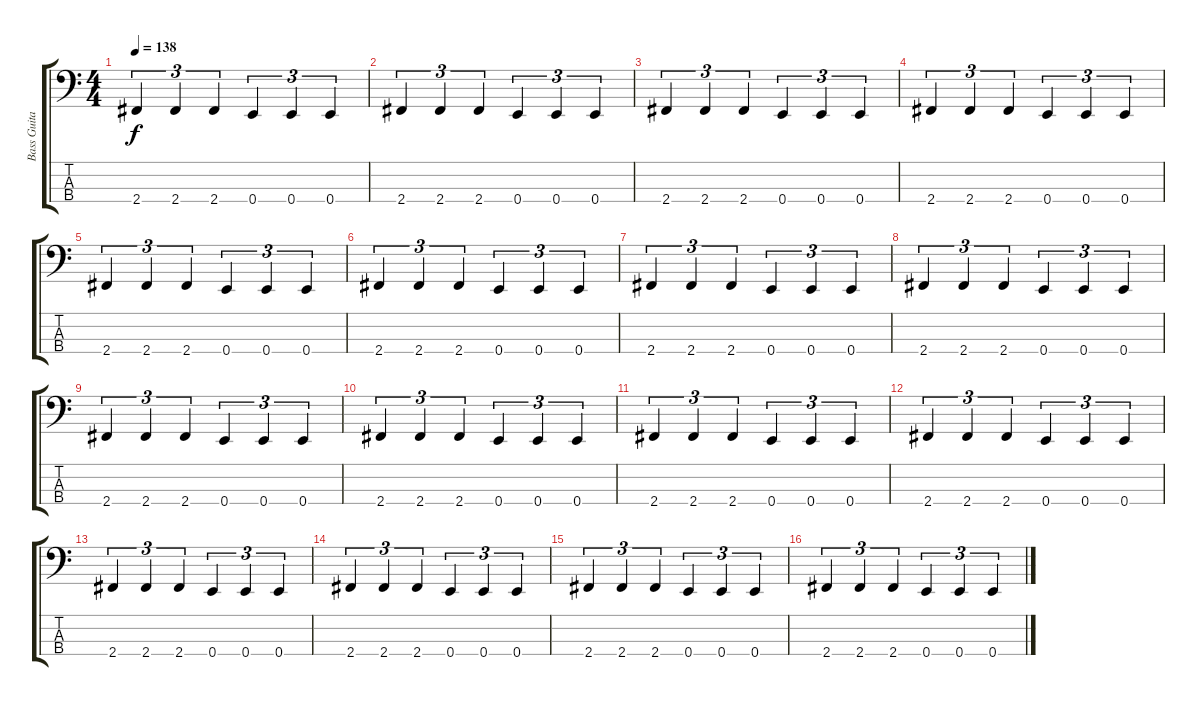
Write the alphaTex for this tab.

\track ("Bass Guitar" "Bass Guita") {instrument electricbasspick}
\staff {score tabs}
\tuning (G2 D2 A1 E1) {hide}
\ts (4 4)
\tempo 138
\clef f4
\ks c
2.4.4{tu (3 2) dy f} 2.4.4{tu (3 2)} 2.4.4{tu (3 2)} 0.4.4{tu (3 2)} 0.4.4{tu (3 2)} 0.4.4{tu (3 2)} |
2.4.4{tu (3 2)} 2.4.4{tu (3 2)} 2.4.4{tu (3 2)} 0.4.4{tu (3 2)} 0.4.4{tu (3 2)} 0.4.4{tu (3 2)} |
2.4.4{tu (3 2)} 2.4.4{tu (3 2)} 2.4.4{tu (3 2)} 0.4.4{tu (3 2)} 0.4.4{tu (3 2)} 0.4.4{tu (3 2)} |
2.4.4{tu (3 2)} 2.4.4{tu (3 2)} 2.4.4{tu (3 2)} 0.4.4{tu (3 2)} 0.4.4{tu (3 2)} 0.4.4{tu (3 2)} |
2.4.4{tu (3 2)} 2.4.4{tu (3 2)} 2.4.4{tu (3 2)} 0.4.4{tu (3 2)} 0.4.4{tu (3 2)} 0.4.4{tu (3 2)} |
2.4.4{tu (3 2)} 2.4.4{tu (3 2)} 2.4.4{tu (3 2)} 0.4.4{tu (3 2)} 0.4.4{tu (3 2)} 0.4.4{tu (3 2)} |
2.4.4{tu (3 2)} 2.4.4{tu (3 2)} 2.4.4{tu (3 2)} 0.4.4{tu (3 2)} 0.4.4{tu (3 2)} 0.4.4{tu (3 2)} |
2.4.4{tu (3 2)} 2.4.4{tu (3 2)} 2.4.4{tu (3 2)} 0.4.4{tu (3 2)} 0.4.4{tu (3 2)} 0.4.4{tu (3 2)} |
2.4.4{tu (3 2)} 2.4.4{tu (3 2)} 2.4.4{tu (3 2)} 0.4.4{tu (3 2)} 0.4.4{tu (3 2)} 0.4.4{tu (3 2)} |
2.4.4{tu (3 2)} 2.4.4{tu (3 2)} 2.4.4{tu (3 2)} 0.4.4{tu (3 2)} 0.4.4{tu (3 2)} 0.4.4{tu (3 2)} |
2.4.4{tu (3 2)} 2.4.4{tu (3 2)} 2.4.4{tu (3 2)} 0.4.4{tu (3 2)} 0.4.4{tu (3 2)} 0.4.4{tu (3 2)} |
2.4.4{tu (3 2)} 2.4.4{tu (3 2)} 2.4.4{tu (3 2)} 0.4.4{tu (3 2)} 0.4.4{tu (3 2)} 0.4.4{tu (3 2)} |
2.4.4{tu (3 2) volume 0} 2.4.4{tu (3 2)} 2.4.4{tu (3 2)} 0.4.4{tu (3 2)} 0.4.4{tu (3 2)} 0.4.4{tu (3 2)} |
2.4.4{tu (3 2)} 2.4.4{tu (3 2)} 2.4.4{tu (3 2)} 0.4.4{tu (3 2)} 0.4.4{tu (3 2)} 0.4.4{tu (3 2)} |
2.4.4{tu (3 2)} 2.4.4{tu (3 2)} 2.4.4{tu (3 2)} 0.4.4{tu (3 2)} 0.4.4{tu (3 2)} 0.4.4{tu (3 2)} |
2.4.4{tu (3 2)} 2.4.4{tu (3 2)} 2.4.4{tu (3 2)} 0.4.4{tu (3 2)} 0.4.4{tu (3 2)} 0.4.4{tu (3 2)}
